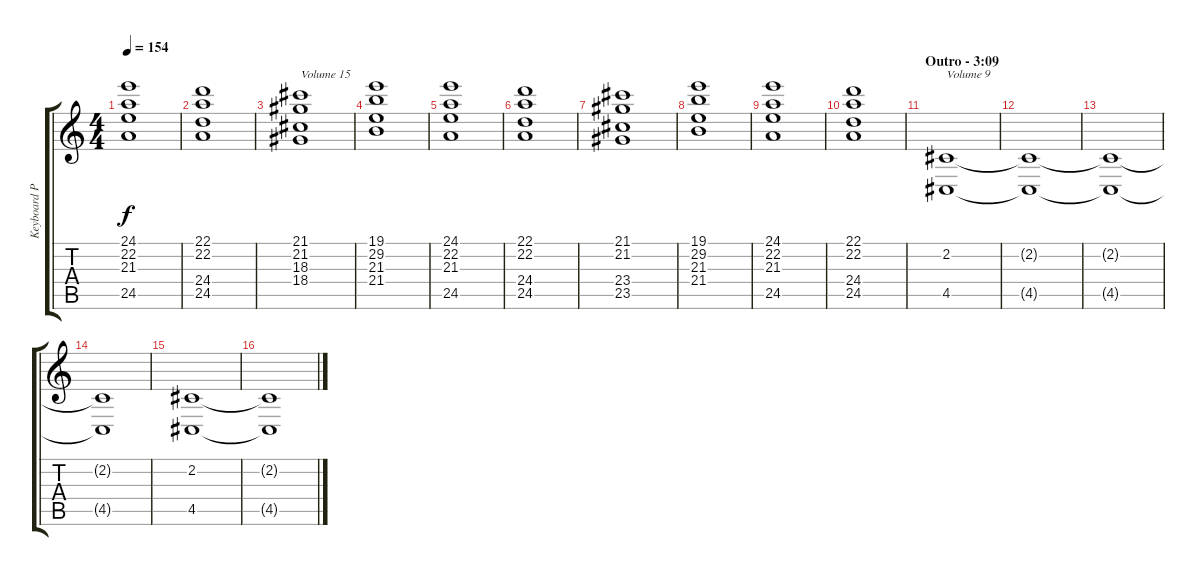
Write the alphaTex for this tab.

\track ("Keyboard Pad" "Keyboard P") {instrument pad2warm}
\staff {score tabs}
\tuning (E4 B3 G3 D3 A2 E2) {hide}
\ts (4 4)
\tempo 154
\clef g2
\ks c
(24.1 22.2 21.3 24.5).1{dy f} |
(22.1 22.2 24.4 24.5).1 |
(21.1 21.2 18.3 18.4).1{txt "Volume 15" volume 15} |
(19.1 29.2 21.3 21.4).1 |
(24.1 22.2 21.3 24.5).1 |
(22.1 22.2 24.4 24.5).1 |
(21.1 21.2 23.4 23.5).1 |
(19.1 29.2 21.3 21.4).1 |
(24.1 22.2 21.3 24.5).1 |
(22.1 22.2 24.4 24.5).1 |
\section ("" "Outro - 3:09")
(2.2 4.5).1{txt "Volume 9" volume 9} |
(2.2{t} 4.5{t}).1 |
(2.2{t} 4.5{t}).1 |
(2.2{t} 4.5{t}).1 |
(2.2 4.5).1 |
(2.2{t} 4.5{t}).1
